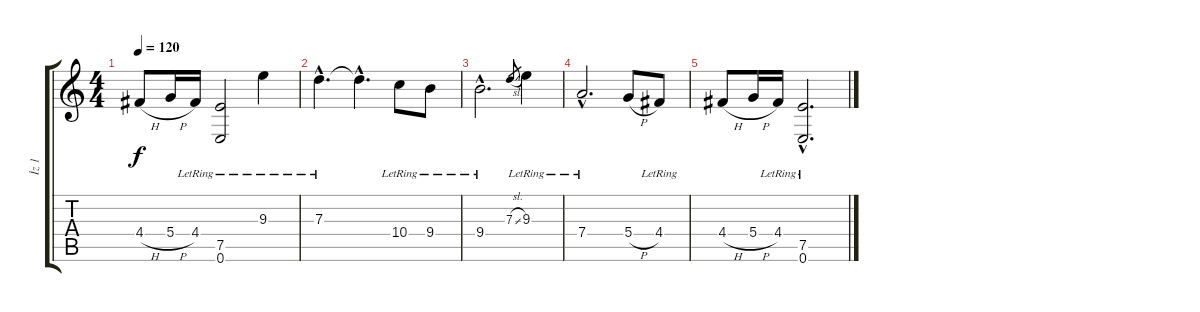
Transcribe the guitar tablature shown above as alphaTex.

\track ("İz 1" "İz 1") {instrument acousticguitarsteel}
\staff {score tabs}
\tuning (E4 B3 G3 D3 A2 E2) {hide}
\ts (4 4)
\tempo 120
\clef g2
\ks c
4.4{h}.8{dy f} 5.4{h}.16 4.4{lr}.16 (7.5{lr} 0.6{lr}).2 9.3{lr}.4 |
7.3{hac lr}.4{d} 7.3{hac t}.4{d} 10.4{lr}.8 9.4{lr}.8 |
9.4{hac lr}.2{d} 7.3{sl}.8{gr} 9.3{lr}.4 |
7.4{hac lr}.2{d} 5.4{h}.8 4.4{lr}.8 |
4.4{h}.8 5.4{h}.16 4.4{lr}.16 (7.5{hac lr} 0.6{hac lr}).2{d}
